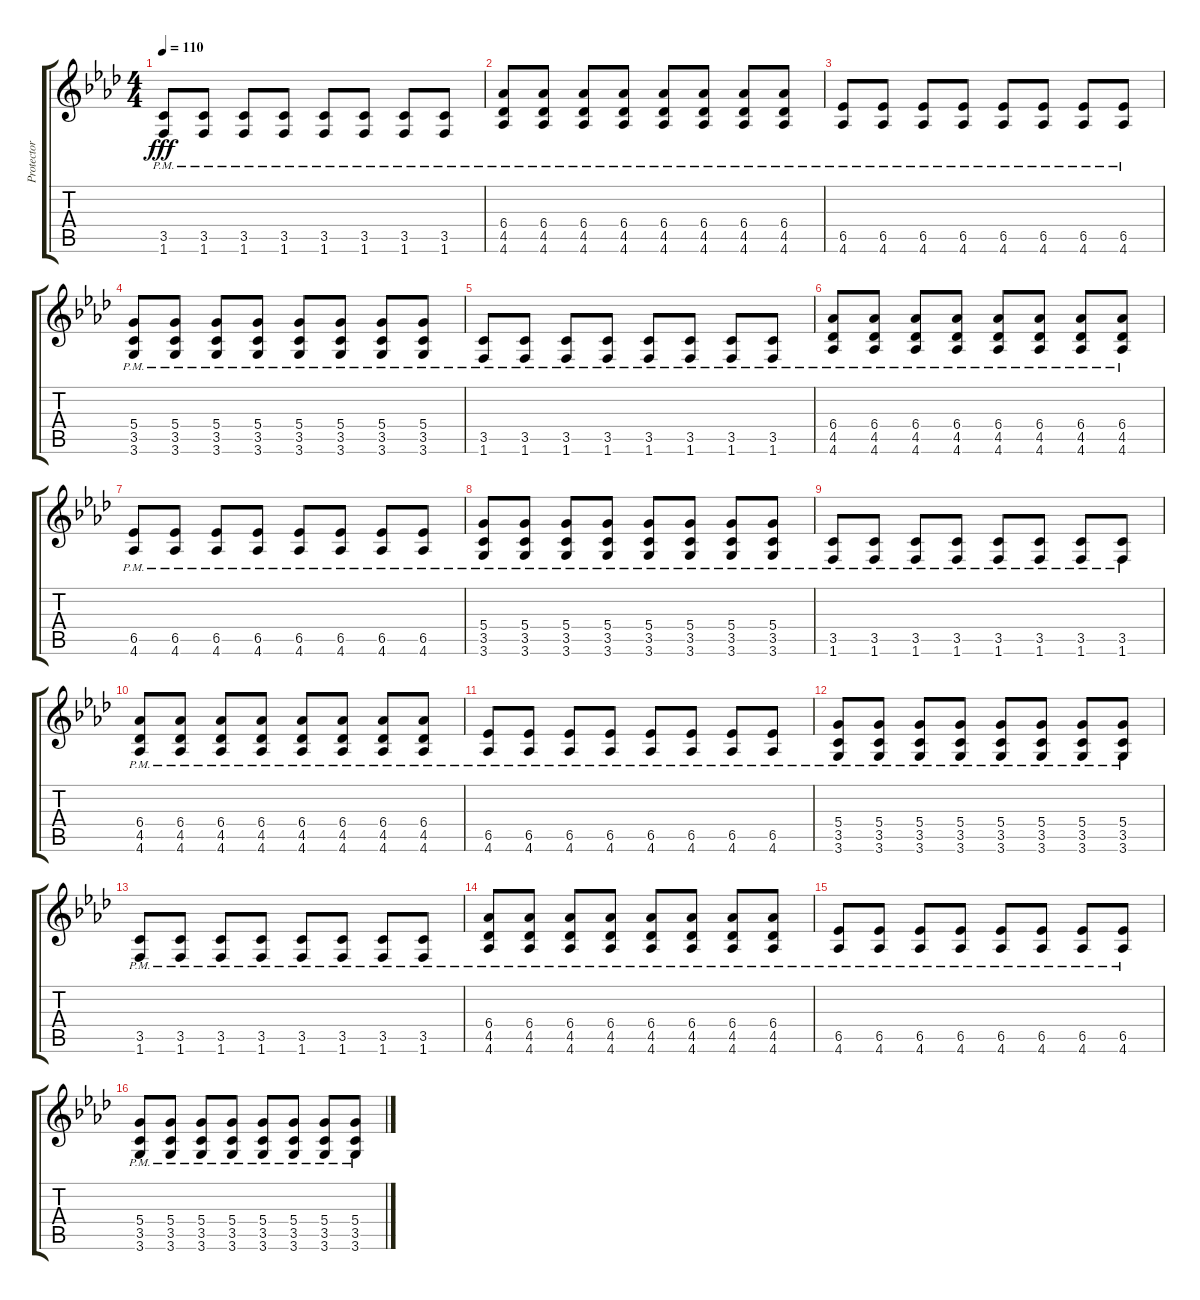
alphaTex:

\track ("Protector" "Protector") {instrument distortionguitar}
\staff {score tabs}
\tuning (E4 B3 G3 D3 A2 E2) {hide}
\ts (4 4)
\tempo 110
\clef g2
\ks fminor
(3.5{pm} 1.6{pm}).8{dy fff volume 13} (3.5{pm} 1.6{pm}).8 (3.5{pm} 1.6{pm}).8 (3.5{pm} 1.6{pm}).8 (3.5{pm} 1.6{pm}).8 (3.5{pm} 1.6{pm}).8 (3.5{pm} 1.6{pm}).8 (3.5{pm} 1.6{pm}).8 |
(6.4{pm} 4.5{pm} 4.6{pm}).8 (6.4{pm} 4.5{pm} 4.6{pm}).8 (6.4{pm} 4.5{pm} 4.6{pm}).8 (6.4{pm} 4.5{pm} 4.6{pm}).8 (6.4{pm} 4.5{pm} 4.6{pm}).8 (6.4{pm} 4.5{pm} 4.6{pm}).8 (6.4{pm} 4.5{pm} 4.6{pm}).8 (6.4{pm} 4.5{pm} 4.6{pm}).8 |
(6.5{pm} 4.6{pm}).8 (6.5{pm} 4.6{pm}).8 (6.5{pm} 4.6{pm}).8 (6.5{pm} 4.6{pm}).8 (6.5{pm} 4.6{pm}).8 (6.5{pm} 4.6{pm}).8 (6.5{pm} 4.6{pm}).8 (6.5{pm} 4.6{pm}).8 |
(5.4{pm} 3.5{pm} 3.6{pm}).8 (5.4{pm} 3.5{pm} 3.6{pm}).8 (5.4{pm} 3.5{pm} 3.6{pm}).8 (5.4{pm} 3.5{pm} 3.6{pm}).8 (5.4{pm} 3.5{pm} 3.6{pm}).8 (5.4{pm} 3.5{pm} 3.6{pm}).8 (5.4{pm} 3.5{pm} 3.6{pm}).8 (5.4{pm} 3.5{pm} 3.6{pm}).8 |
(3.5{pm} 1.6{pm}).8{volume 9} (3.5{pm} 1.6{pm}).8 (3.5{pm} 1.6{pm}).8 (3.5{pm} 1.6{pm}).8 (3.5{pm} 1.6{pm}).8 (3.5{pm} 1.6{pm}).8 (3.5{pm} 1.6{pm}).8 (3.5{pm} 1.6{pm}).8 |
(6.4{pm} 4.5{pm} 4.6{pm}).8 (6.4{pm} 4.5{pm} 4.6{pm}).8 (6.4{pm} 4.5{pm} 4.6{pm}).8 (6.4{pm} 4.5{pm} 4.6{pm}).8 (6.4{pm} 4.5{pm} 4.6{pm}).8 (6.4{pm} 4.5{pm} 4.6{pm}).8 (6.4{pm} 4.5{pm} 4.6{pm}).8 (6.4{pm} 4.5{pm} 4.6{pm}).8 |
(6.5{pm} 4.6{pm}).8 (6.5{pm} 4.6{pm}).8 (6.5{pm} 4.6{pm}).8 (6.5{pm} 4.6{pm}).8 (6.5{pm} 4.6{pm}).8 (6.5{pm} 4.6{pm}).8 (6.5{pm} 4.6{pm}).8 (6.5{pm} 4.6{pm}).8 |
(5.4{pm} 3.5{pm} 3.6{pm}).8 (5.4{pm} 3.5{pm} 3.6{pm}).8 (5.4{pm} 3.5{pm} 3.6{pm}).8 (5.4{pm} 3.5{pm} 3.6{pm}).8 (5.4{pm} 3.5{pm} 3.6{pm}).8 (5.4{pm} 3.5{pm} 3.6{pm}).8 (5.4{pm} 3.5{pm} 3.6{pm}).8 (5.4{pm} 3.5{pm} 3.6{pm}).8 |
(3.5{pm} 1.6{pm}).8{volume 5} (3.5{pm} 1.6{pm}).8 (3.5{pm} 1.6{pm}).8 (3.5{pm} 1.6{pm}).8 (3.5{pm} 1.6{pm}).8 (3.5{pm} 1.6{pm}).8 (3.5{pm} 1.6{pm}).8 (3.5{pm} 1.6{pm}).8 |
(6.4{pm} 4.5{pm} 4.6{pm}).8 (6.4{pm} 4.5{pm} 4.6{pm}).8 (6.4{pm} 4.5{pm} 4.6{pm}).8 (6.4{pm} 4.5{pm} 4.6{pm}).8 (6.4{pm} 4.5{pm} 4.6{pm}).8 (6.4{pm} 4.5{pm} 4.6{pm}).8 (6.4{pm} 4.5{pm} 4.6{pm}).8 (6.4{pm} 4.5{pm} 4.6{pm}).8 |
(6.5{pm} 4.6{pm}).8 (6.5{pm} 4.6{pm}).8 (6.5{pm} 4.6{pm}).8 (6.5{pm} 4.6{pm}).8 (6.5{pm} 4.6{pm}).8 (6.5{pm} 4.6{pm}).8 (6.5{pm} 4.6{pm}).8 (6.5{pm} 4.6{pm}).8 |
(5.4{pm} 3.5{pm} 3.6{pm}).8 (5.4{pm} 3.5{pm} 3.6{pm}).8 (5.4{pm} 3.5{pm} 3.6{pm}).8 (5.4{pm} 3.5{pm} 3.6{pm}).8 (5.4{pm} 3.5{pm} 3.6{pm}).8 (5.4{pm} 3.5{pm} 3.6{pm}).8 (5.4{pm} 3.5{pm} 3.6{pm}).8 (5.4{pm} 3.5{pm} 3.6{pm}).8 |
(3.5{pm} 1.6{pm}).8{volume 0} (3.5{pm} 1.6{pm}).8 (3.5{pm} 1.6{pm}).8 (3.5{pm} 1.6{pm}).8 (3.5{pm} 1.6{pm}).8 (3.5{pm} 1.6{pm}).8 (3.5{pm} 1.6{pm}).8 (3.5{pm} 1.6{pm}).8 |
(6.4{pm} 4.5{pm} 4.6{pm}).8 (6.4{pm} 4.5{pm} 4.6{pm}).8 (6.4{pm} 4.5{pm} 4.6{pm}).8 (6.4{pm} 4.5{pm} 4.6{pm}).8 (6.4{pm} 4.5{pm} 4.6{pm}).8 (6.4{pm} 4.5{pm} 4.6{pm}).8 (6.4{pm} 4.5{pm} 4.6{pm}).8 (6.4{pm} 4.5{pm} 4.6{pm}).8 |
(6.5{pm} 4.6{pm}).8 (6.5{pm} 4.6{pm}).8 (6.5{pm} 4.6{pm}).8 (6.5{pm} 4.6{pm}).8 (6.5{pm} 4.6{pm}).8 (6.5{pm} 4.6{pm}).8 (6.5{pm} 4.6{pm}).8 (6.5{pm} 4.6{pm}).8 |
(5.4{pm} 3.5{pm} 3.6{pm}).8 (5.4{pm} 3.5{pm} 3.6{pm}).8 (5.4{pm} 3.5{pm} 3.6{pm}).8 (5.4{pm} 3.5{pm} 3.6{pm}).8 (5.4{pm} 3.5{pm} 3.6{pm}).8 (5.4{pm} 3.5{pm} 3.6{pm}).8 (5.4{pm} 3.5{pm} 3.6{pm}).8 (5.4{pm} 3.5{pm} 3.6{pm}).8
